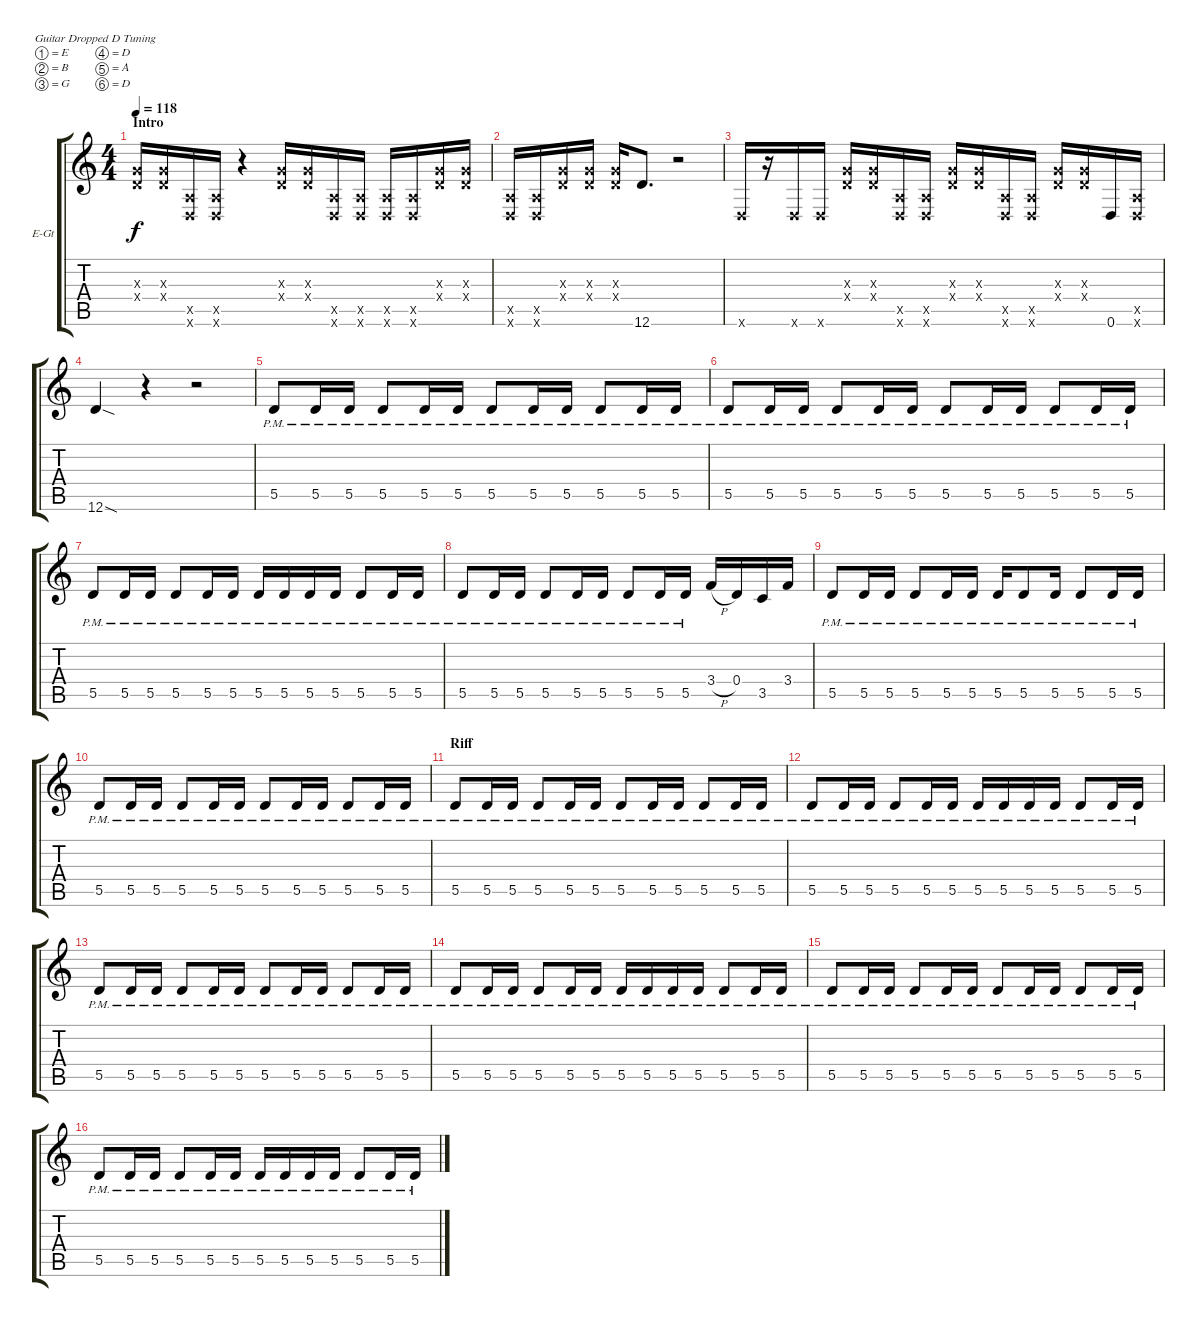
\bracketExtendMode groupsimilarinstruments
\firstSystemTrackNameOrientation horizontal
\otherSystemsTrackNameOrientation horizontal
\track ("Guitar 1" "E-Gt") {instrument electricguitarmuted}
\staff {score tabs}
\tuning (E4 B3 G3 D3 A2 D2)
\ts (4 4)
\section ("" "Intro")
\tempo 118
\clef g2
\ks c
(0.3{x} 0.4{x}).16{dy f instrument electricguitarmuted} (0.3{x} 0.4{x}).16 (0.5{x} 0.6{x}).16 (0.5{x} 0.6{x}).16 r.4 (0.3{x} 0.4{x}).16 (0.3{x} 0.4{x}).16 (0.5{x} 0.6{x}).16 (0.5{x} 0.6{x}).16 (0.5{x} 0.6{x}).16 (0.5{x} 0.6{x}).16 (0.3{x} 0.4{x}).16 (0.3{x} 0.4{x}).16 |
(0.5{x} 0.6{x}).16 (0.5{x} 0.6{x}).16 (0.3{x} 0.4{x}).16 (0.3{x} 0.4{x}).16 (0.3{x} 0.4{x}).16 12.6.8{d} r.2 |
0.6{x}.16 r.16 0.6{x}.16 0.6{x}.16 (0.3{x} 0.4{x}).16 (0.3{x} 0.4{x}).16 (0.5{x} 0.6{x}).16 (0.5{x} 0.6{x}).16 (0.3{x} 0.4{x}).16 (0.3{x} 0.4{x}).16 (0.5{x} 0.6{x}).16 (0.5{x} 0.6{x}).16 (0.3{x} 0.4{x}).16 (0.3{x} 0.4{x}).16 0.6.16 (0.5{x} 0.6{x}).16 |
12.6{sod}.4 r.4 r.2 |
5.5{pm}.8 5.5{pm}.16 5.5{pm}.16 5.5{pm}.8 5.5{pm}.16 5.5{pm}.16 5.5{pm}.8 5.5{pm}.16 5.5{pm}.16 5.5{pm}.8 5.5{pm}.16 5.5{pm}.16 |
5.5{pm}.8 5.5{pm}.16 5.5{pm}.16 5.5{pm}.8 5.5{pm}.16 5.5{pm}.16 5.5{pm}.8 5.5{pm}.16 5.5{pm}.16 5.5{pm}.8 5.5{pm}.16 5.5{pm}.16 |
5.5{pm}.8 5.5{pm}.16 5.5{pm}.16 5.5{pm}.8 5.5{pm}.16 5.5{pm}.16 5.5{pm}.16 5.5{pm}.16 5.5{pm}.16 5.5{pm}.16 5.5{pm}.8 5.5{pm}.16 5.5{pm}.16 |
5.5{pm}.8 5.5{pm}.16 5.5{pm}.16 5.5{pm}.8 5.5{pm}.16 5.5{pm}.16 5.5{pm}.8 5.5{pm}.16 5.5{pm}.16 3.4{h}.16 0.4.16 3.5.16 3.4.16 |
5.5{pm}.8 5.5{pm}.16 5.5{pm}.16 5.5{pm}.8 5.5{pm}.16 5.5{pm}.16 5.5{pm}.16 5.5{pm}.8 5.5{pm}.16 5.5{pm}.8 5.5{pm}.16 5.5{pm}.16 |
5.5{pm}.8 5.5{pm}.16 5.5{pm}.16 5.5{pm}.8 5.5{pm}.16 5.5{pm}.16 5.5{pm}.8 5.5{pm}.16 5.5{pm}.16 5.5{pm}.8 5.5{pm}.16 5.5{pm}.16 |
\section ("" "Riff")
5.5{pm}.8 5.5{pm}.16 5.5{pm}.16 5.5{pm}.8 5.5{pm}.16 5.5{pm}.16 5.5{pm}.8 5.5{pm}.16 5.5{pm}.16 5.5{pm}.8 5.5{pm}.16 5.5{pm}.16 |
5.5{pm}.8 5.5{pm}.16 5.5{pm}.16 5.5{pm}.8 5.5{pm}.16 5.5{pm}.16 5.5{pm}.16 5.5{pm}.16 5.5{pm}.16 5.5{pm}.16 5.5{pm}.8 5.5{pm}.16 5.5{pm}.16 |
5.5{pm}.8 5.5{pm}.16 5.5{pm}.16 5.5{pm}.8 5.5{pm}.16 5.5{pm}.16 5.5{pm}.8 5.5{pm}.16 5.5{pm}.16 5.5{pm}.8 5.5{pm}.16 5.5{pm}.16 |
5.5{pm}.8 5.5{pm}.16 5.5{pm}.16 5.5{pm}.8 5.5{pm}.16 5.5{pm}.16 5.5{pm}.16 5.5{pm}.16 5.5{pm}.16 5.5{pm}.16 5.5{pm}.8 5.5{pm}.16 5.5{pm}.16 |
5.5{pm}.8 5.5{pm}.16 5.5{pm}.16 5.5{pm}.8 5.5{pm}.16 5.5{pm}.16 5.5{pm}.8 5.5{pm}.16 5.5{pm}.16 5.5{pm}.8 5.5{pm}.16 5.5{pm}.16 |
5.5{pm}.8 5.5{pm}.16 5.5{pm}.16 5.5{pm}.8 5.5{pm}.16 5.5{pm}.16 5.5{pm}.16 5.5{pm}.16 5.5{pm}.16 5.5{pm}.16 5.5{pm}.8 5.5{pm}.16 5.5{pm}.16
